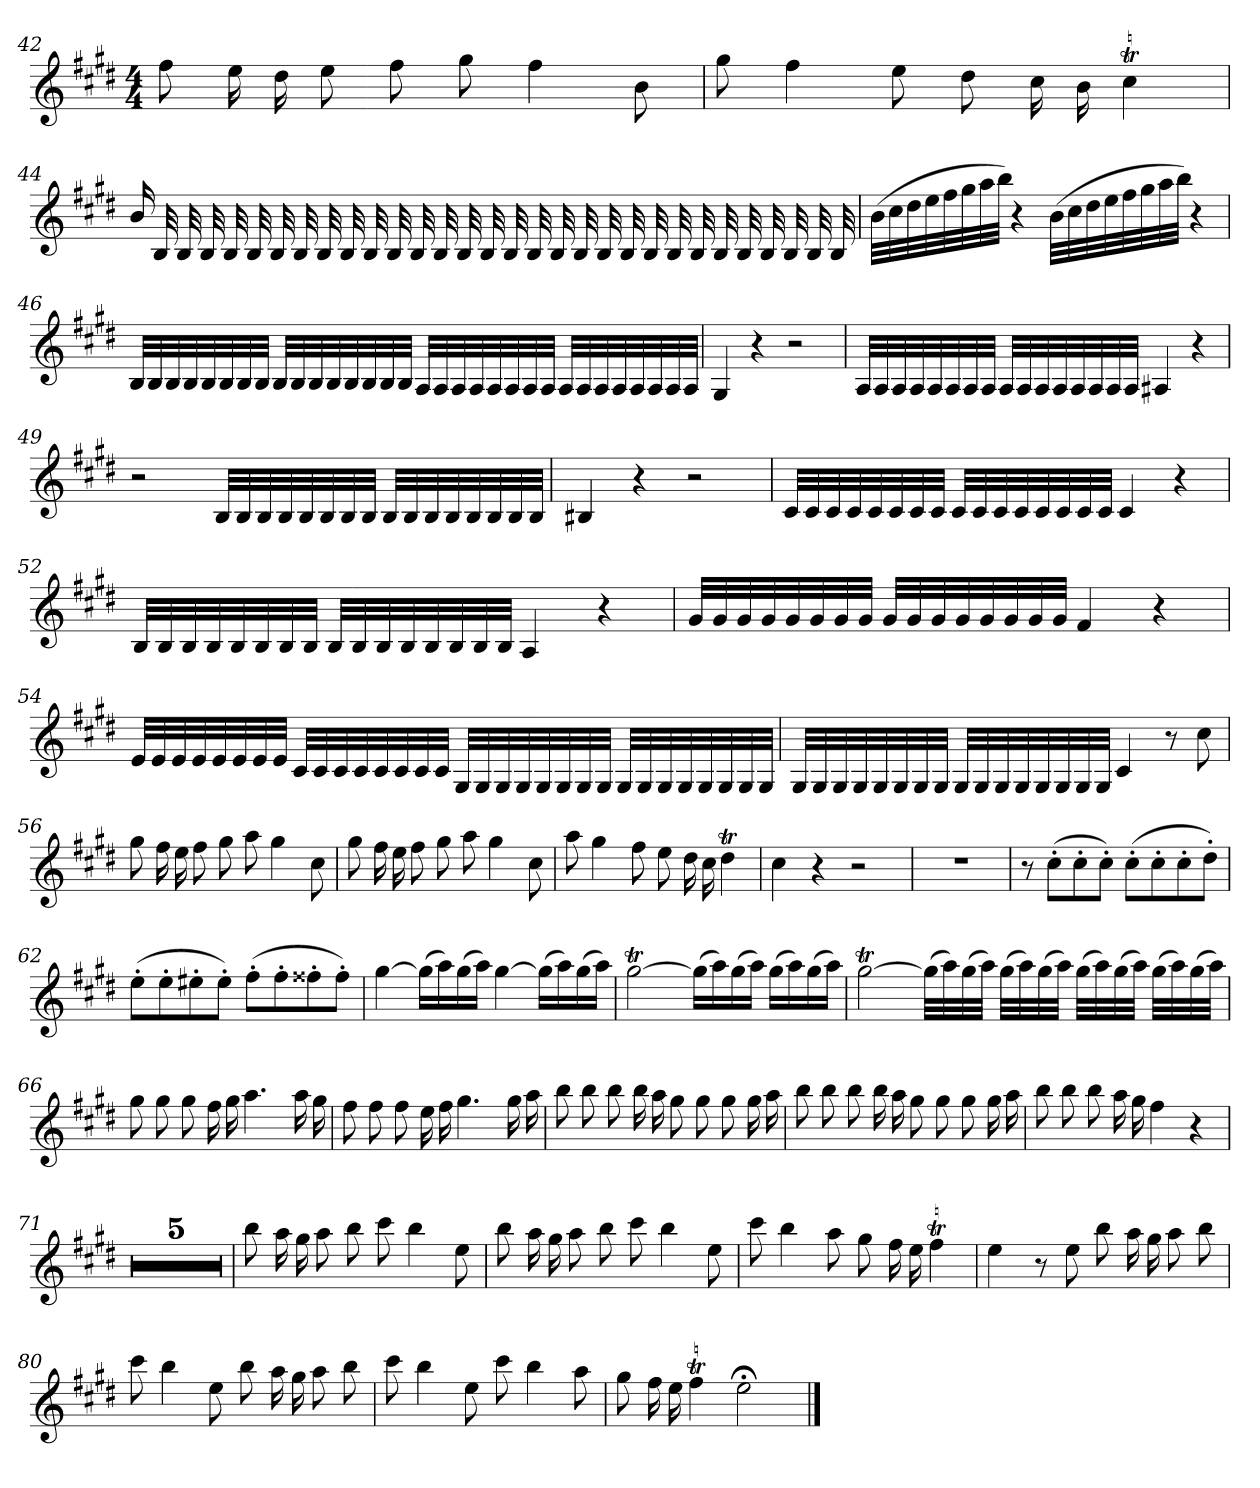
**kern
*part1
*staff1
*clefG2
*k[f#c#g#d#]
*M4/4
=42
8ff#\
16ee\
16dd#\
8ee\
8ff#\
8gg#\
4ff#\
8b\
=43
8gg#\
4ff#\
8ee\
8dd#\
16cc#\
16b\
4cc#t\
=44
16b/
32B/
32B/
32B/
32B/
32B/
32B/
32B/
32B/
32B/
32B/
32B/
32B/
32B/
32B/
32B/
32B/
32B/
32B/
32B/
32B/
32B/
32B/
32B/
32B/
32B/
32B/
32B/
32B/
32B/
32B/
=45
(32b\LLL
32cc#\
32dd#\
32ee\
32ff#\
32gg#\
32aa\
32bb\JJJ)
4r
(32b\LLL
32cc#\
32dd#\
32ee\
32ff#\
32gg#\
32aa\
32bb\JJJ)
4r
=46
32B/LLL
32B/
32B/
32B/
32B/
32B/
32B/
32B/JJJ
32B/LLL
32B/
32B/
32B/
32B/
32B/
32B/
32B/JJJ
32A/LLL
32A/
32A/
32A/
32A/
32A/
32A/
32A/JJJ
32A/LLL
32A/
32A/
32A/
32A/
32A/
32A/
32A/JJJ
=47
4G#/
4r
2r
=48
32A/LLL
32A/
32A/
32A/
32A/
32A/
32A/
32A/JJJ
32A/LLL
32A/
32A/
32A/
32A/
32A/
32A/
32A/JJJ
4A#X/
4r
=49
2r
32B/LLL
32B/
32B/
32B/
32B/
32B/
32B/
32B/JJJ
32B/LLL
32B/
32B/
32B/
32B/
32B/
32B/
32B/JJJ
=50
4B#X/
4r
2r
=51
32c#/LLL
32c#/
32c#/
32c#/
32c#/
32c#/
32c#/
32c#/JJJ
32c#/LLL
32c#/
32c#/
32c#/
32c#/
32c#/
32c#/
32c#/JJJ
4c#/
4r
=52
32B/LLL
32B/
32B/
32B/
32B/
32B/
32B/
32B/JJJ
32B/LLL
32B/
32B/
32B/
32B/
32B/
32B/
32B/JJJ
4A/
4r
=53
32g#/LLL
32g#/
32g#/
32g#/
32g#/
32g#/
32g#/
32g#/JJJ
32g#/LLL
32g#/
32g#/
32g#/
32g#/
32g#/
32g#/
32g#/JJJ
4f#/
4r
=54
32e/LLL
32e/
32e/
32e/
32e/
32e/
32e/
32e/JJJ
32c#/LLL
32c#/
32c#/
32c#/
32c#/
32c#/
32c#/
32c#/JJJ
32G#/LLL
32G#/
32G#/
32G#/
32G#/
32G#/
32G#/
32G#/JJJ
32G#/LLL
32G#/
32G#/
32G#/
32G#/
32G#/
32G#/
32G#/JJJ
=55
32G#/LLL
32G#/
32G#/
32G#/
32G#/
32G#/
32G#/
32G#/JJJ
32G#/LLL
32G#/
32G#/
32G#/
32G#/
32G#/
32G#/
32G#/JJJ
4c#/
8r
8cc#\
=56
8gg#\
16ff#\
16ee\
8ff#\
8gg#\
8aa\
4gg#\
8cc#\
=57
8gg#\
16ff#\
16ee\
8ff#\
8gg#\
8aa\
4gg#\
8cc#\
=58
8aa\
4gg#\
8ff#\
8ee\
16dd#\
16cc#\
4dd#t\
=59
4cc#\
4r
2r
=60
1r
=61
8r
(8cc#'\L
8cc#'\
8cc#'\J)
(8cc#'\L
8cc#'\
8cc#'\
8dd#'\J)
=62
(8ee'\L
8ee'\
8ee#X'\
8ee#'\J)
(8ff#'\L
8ff#'\
8ff##X'\
8ff##'\J)
=63
[4gg#\
(16gg#\LL]
16aa\)
(16gg#\
16aa\JJ)
[4gg#\
(16gg#\LL]
16aa\)
(16gg#\
16aa\JJ)
=64
[2gg#t\
(16gg#\LL]
16aa\)
(16gg#\
16aa\JJ)
(16gg#\LL
16aa\)
(16gg#\
16aa\JJ)
=65
[2gg#t\
(32gg#\LLL]
32aa\)
(32gg#\
32aa\JJJ)
(32gg#\LLL
32aa\)
(32gg#\
32aa\JJJ)
(32gg#\LLL
32aa\)
(32gg#\
32aa\JJJ)
(32gg#\LLL
32aa\)
(32gg#\
32aa\JJJ)
=66
8gg#\
8gg#\
8gg#\
16ff#\
16gg#\
4.aa\
16aa\
16gg#\
=67
8ff#\
8ff#\
8ff#\
16ee\
16ff#\
4.gg#\
16gg#\
16aa\
=68
8bb\
8bb\
8bb\
16bb\
16aa\
8gg#\
8gg#\
8gg#\
16gg#\
16aa\
=69
8bb\
8bb\
8bb\
16bb\
16aa\
8gg#\
8gg#\
8gg#\
16gg#\
16aa\
=70
8bb\
8bb\
8bb\
16aa\
16gg#\
4ff#\
4r
=71
1r
=72
1r
=73
1r
=74
1r
=75
1r
=76
8bb\
16aa\
16gg#\
8aa\
8bb\
8ccc#\
4bb\
8ee\
=77
8bb\
16aa\
16gg#\
8aa\
8bb\
8ccc#\
4bb\
8ee\
=78
8ccc#\
4bb\
8aa\
8gg#\
16ff#\
16ee\
4ff#t\
=79
4ee\
8r
8ee\
8bb\
16aa\
16gg#\
8aa\
8bb\
=80
8ccc#\
4bb\
8ee\
8bb\
16aa\
16gg#\
8aa\
8bb\
=81
8ccc#\
4bb\
8ee\
8ccc#\
4bb\
8aa\
=82
8gg#\
16ff#\
16ee\
4ff#t\
2ee;<\
==
*-
